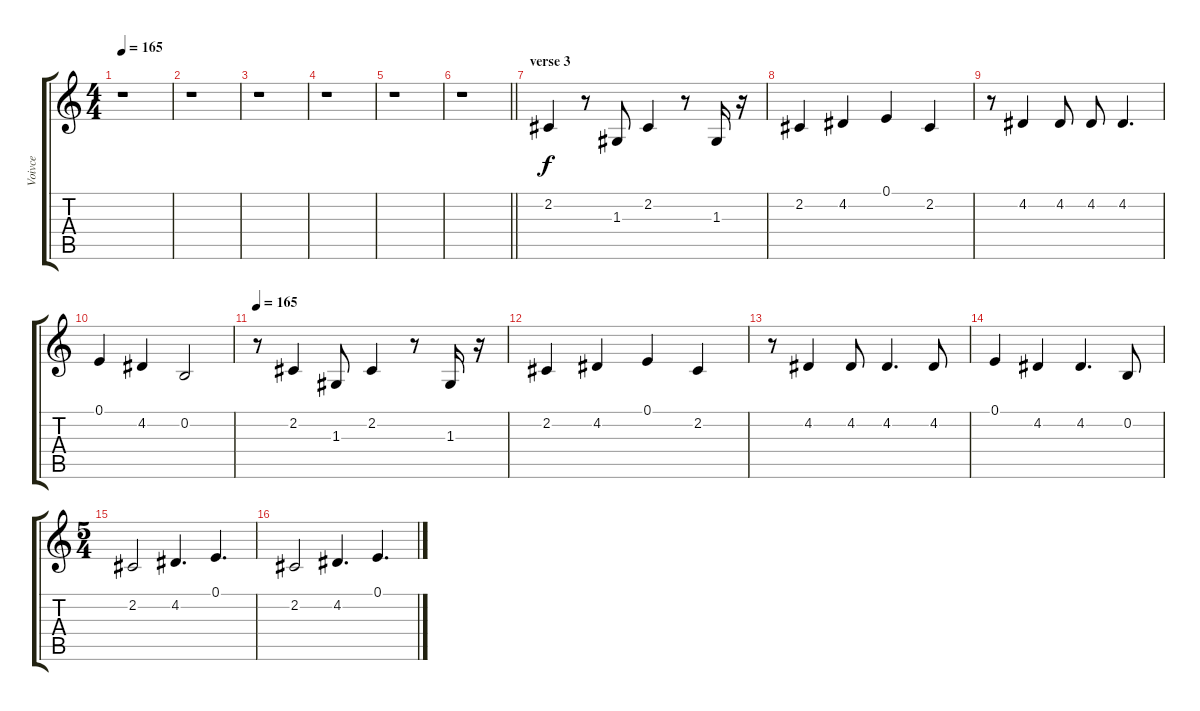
\track ("Voivce" "Voivce") {instrument altosax}
\staff {score tabs}
\tuning (E4 B3 G3 D3 A2 E2) {hide}
\ts (4 4)
\tempo 165
\clef g2
\ks c
r.1{dy f} |
r.1 |
r.1 |
r.1 |
r.1 |
\barLineRight lightlight
r.1 |
\section ("" "verse 3")
2.2.4{volume 16 balance 8} r.8 1.3.8 2.2.4 r.8 1.3.16 r.16 |
2.2.4 4.2.4 0.1.4 2.2.4 |
r.8 4.2.4 4.2.8 4.2.8 4.2.4{d} |
0.1.4 4.2.4 0.2.2 |
\tempo 165
r.8 2.2.4 1.3.8 2.2.4 r.8 1.3.16 r.16 |
2.2.4 4.2.4 0.1.4 2.2.4 |
r.8 4.2.4 4.2.8 4.2.4{d} 4.2.8 |
0.1.4 4.2.4 4.2.4{d} 0.2.8 |
\ts (5 4)
2.2.2 4.2.4{d} 0.1.4{d} |
2.2.2 4.2.4{d} 0.1.4{d}
